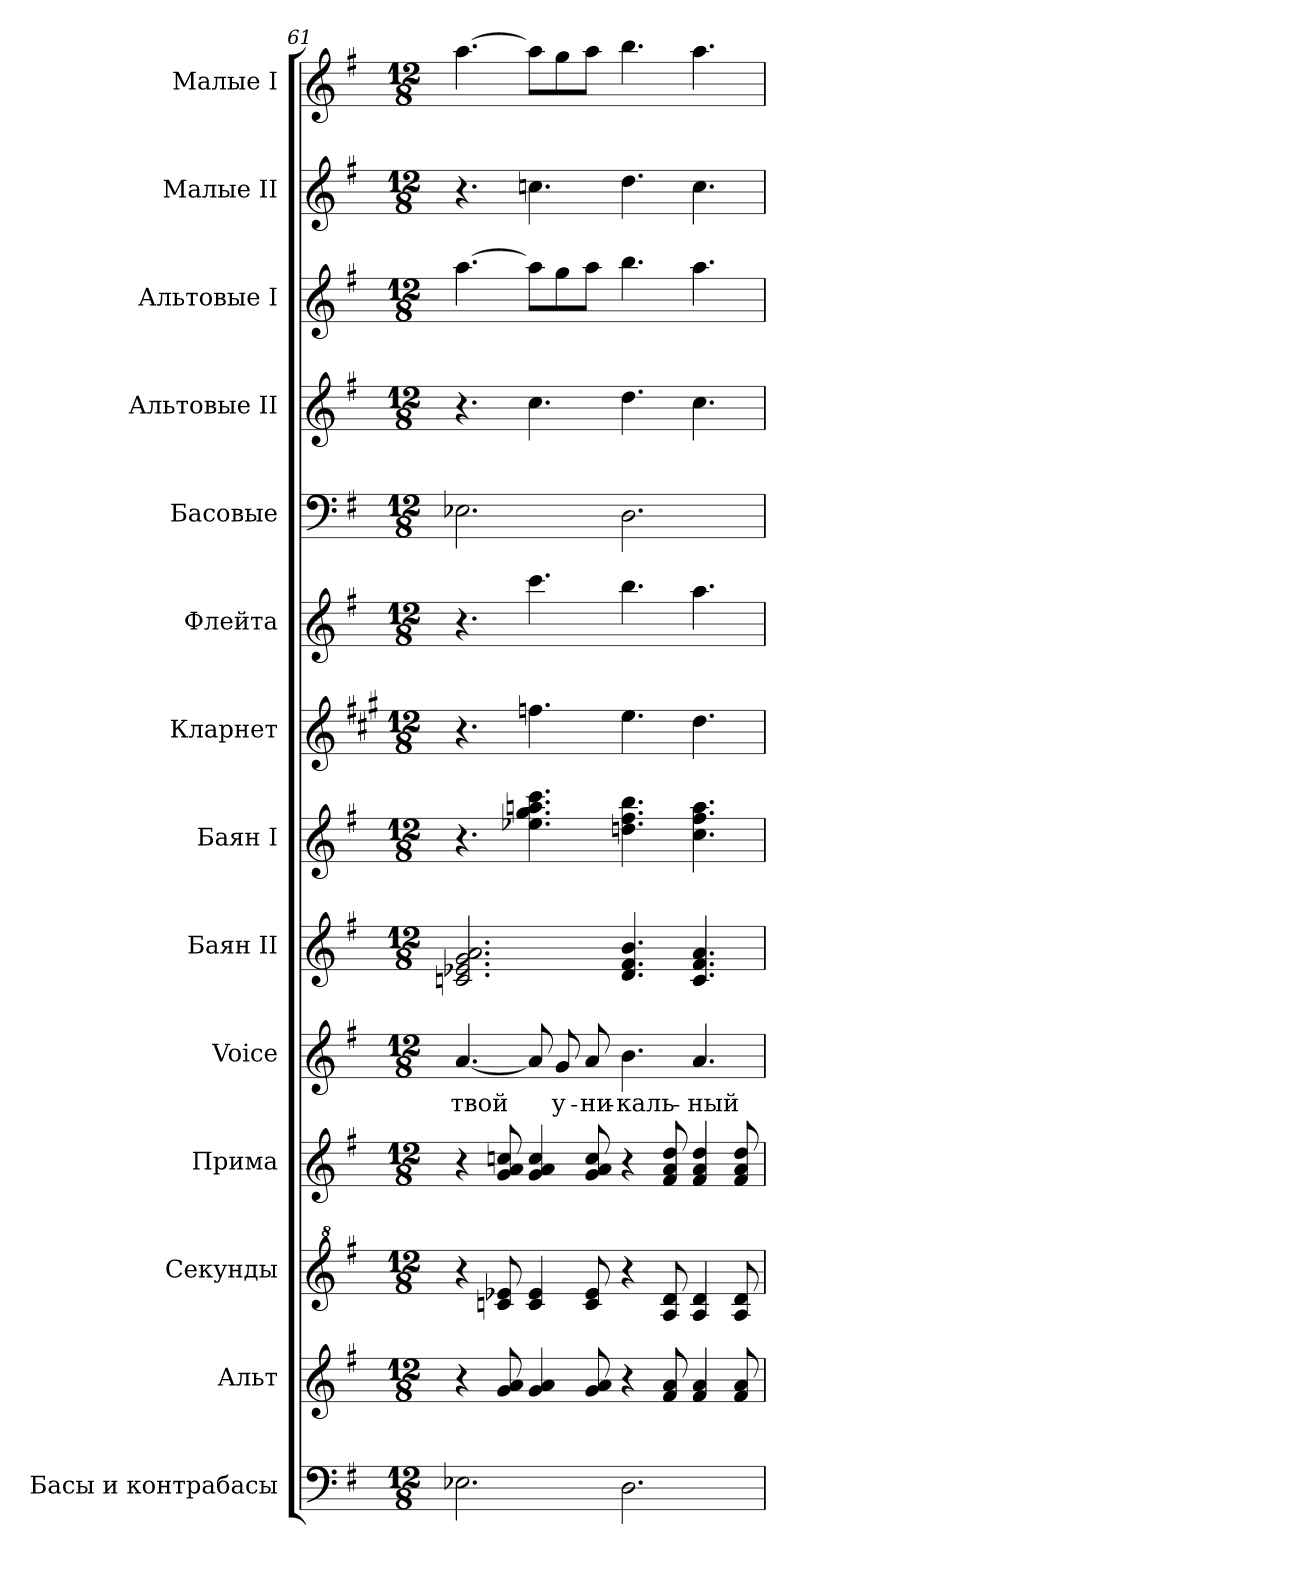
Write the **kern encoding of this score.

**kern	**kern	**kern	**kern	**kern	**text	**kern	**kern	**kern	**kern	**kern	**kern	**kern	**kern	**kern
*part14	*part13	*part12	*part11	*part10	*part10	*part9	*part8	*part7	*part6	*part5	*part4	*part3	*part2	*part1
*staff14	*staff13	*staff12	*staff11	*staff10	*staff10	*staff9	*staff8	*staff7	*staff6	*staff5	*staff4	*staff3	*staff2	*staff1
*I"Басы и контрабасы	*I"Альт	*I"Секунды	*I"Прима	*I"Voice	*	*I"Баян II	*I"Баян I	*I"Кларнет	*I"Флейта	*I"Басовые	*I"Альтовые II	*I"Альтовые I	*I"Малые II	*I"Малые I
*	*	*	*	*I'Voice	*	*	*	*	*	*	*	*	*	*
!!LO:PB:g=z
*clefF4	*clefG2	*clefG^2	*clefG2	*clefG2	*	*clefG2	*clefG2	*clefG2	*clefG2	*clefF4	*clefG2	*clefG2	*clefG2	*clefG2
*ITrd7c12	*ITrd7c12	*ITrd7c12	*ITrd7c12	*	*	*	*	*ITrd1c2	*	*	*	*	*	*
*k[f#]	*k[f#]	*k[f#]	*k[f#]	*k[f#]	*	*k[f#]	*k[f#]	*k[f#]	*k[f#]	*k[f#]	*k[f#]	*k[f#]	*k[f#]	*k[f#]
*G:	*G:	*G:	*G:	*G:	*	*G:	*G:	*G:	*G:	*G:	*G:	*G:	*G:	*G:
*M12/8	*M12/8	*M12/8	*M12/8	*M12/8	*	*M12/8	*M12/8	*M12/8	*M12/8	*M12/8	*M12/8	*M12/8	*M12/8	*M12/8
=61	=61	=61	=61	=61	=61	=61	=61	=61	=61	=61	=61	=61	=61	=61
!	!	!	!	!	!LO:LY:b:color=#000000	!	!	!	!	!	!	!	!	!
2.EE-Xi\	4r	4r	4r	[<4.ai/	твой	2.cni/ 2.e-Xi 2.gi 2.ai	4.r	4.r	4.r	2.E-Xi\	4.r	[>4.aai\	4.r	[>4.aai\
.	8Gi/ 8Ai	8cni/ 8e-Xi	8Gi/ 8Ai 8cni	.	.	.	.	.	.	.	.	.	.	.
.	4Gi/ 4Ai	4ci/ 4e-i	4Gi/ 4Ai 4ci	8ai/]	.	.	4.ee-Xi\ 4.ggi 4.aani 4.ccci	4.ee-Xi\	4.ccci\	.	4.cci\	8aai\L]	4.ccni\	8aai\L]
!	!	!	!	!	!LO:LY:b:color=#000000	!	!	!	!	!	!	!	!	!
.	.	.	.	8gi/	у-	.	.	.	.	.	.	8ggi\	.	8ggi\
!	!	!	!	!	!LO:LY:b:color=#000000	!	!	!	!	!	!	!	!	!
.	8Gi/ 8Ai	8ci/ 8e-i	8Gi/ 8Ai 8ci	8ai/	-ни-	.	.	.	.	.	.	8aai\J	.	8aai\J
!	!	!	!	!	!LO:LY:b:color=#000000	!	!	!	!	!	!	!	!	!
2.DDi\	4r	4r	4r	4.bi\	-каль-	4.di/ 4.f#i 4.bi	4.ddni\ 4.ff#i 4.bbi	4.ddi\	4.bbi\	2.Di\	4.ddi\	4.bbi\	4.ddi\	4.bbi\
.	8F#i/ 8Ai	8Ai/ 8di	8F#i/ 8Ai 8di	.	.	.	.	.	.	.	.	.	.	.
!	!	!	!	!	!LO:LY:b:color=#000000	!	!	!	!	!	!	!	!	!
.	4F#i/ 4Ai	4Ai/ 4di	4F#i/ 4Ai 4di	4.ai/	-ный	4.ci/ 4.f#i 4.ai	4.cci\ 4.ff#i 4.aai	4.cci\	4.aai\	.	4.cci\	4.aai\	4.cci\	4.aai\
.	8F#i/ 8Ai	8Ai/ 8di	8F#i/ 8Ai 8di	.	.	.	.	.	.	.	.	.	.	.
=	=	=	=	=	=	=	=	=	=	=	=	=	=	=
*-	*-	*-	*-	*-	*-	*-	*-	*-	*-	*-	*-	*-	*-	*-
